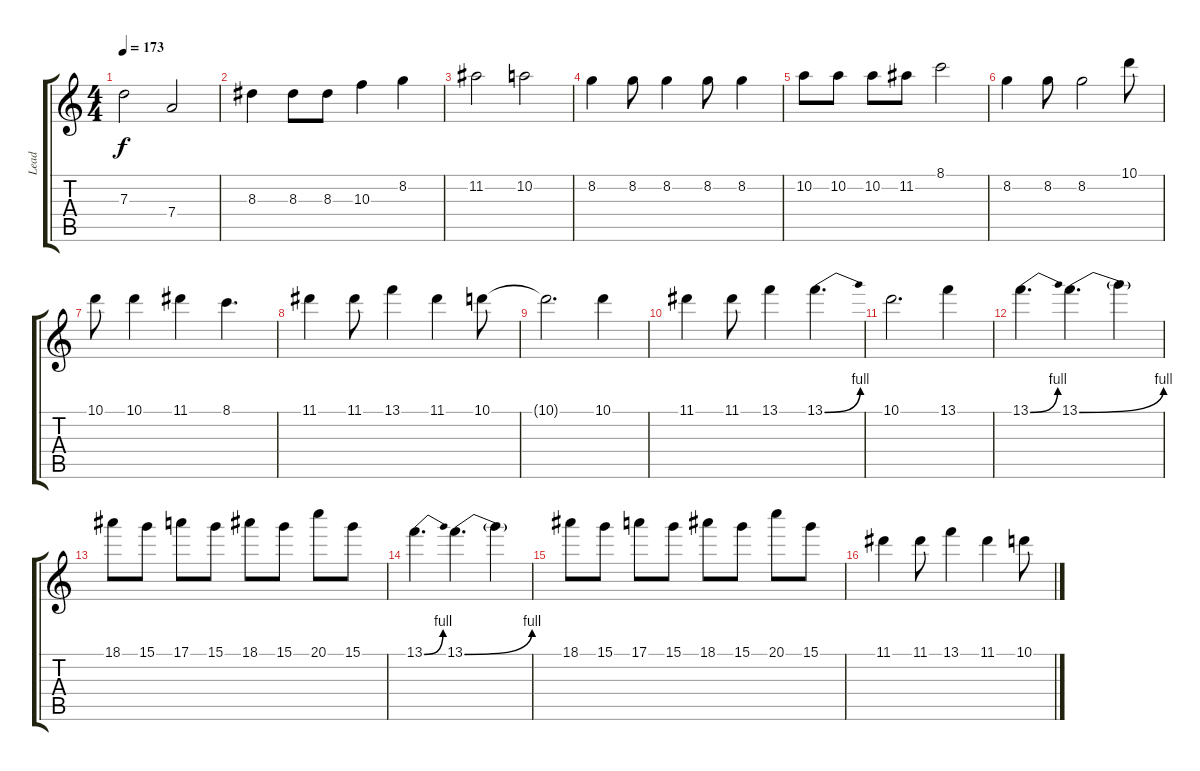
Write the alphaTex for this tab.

\track ("Lead" "Lead") {instrument distortionguitar}
\staff {score tabs}
\tuning (E4 B3 G3 D3 A2 E2) {hide}
\ts (4 4)
\tempo 173
\clef g2
\ks c
7.3.2{dy f} 7.4.2 |
8.3.4 8.3.8 8.3.8 10.3.4 8.2.4 |
11.2.2 10.2.2 |
8.2.4 8.2.8 8.2.4 8.2.8 8.2.4 |
10.2.8 10.2.8 10.2.8 11.2.8 8.1.2 |
8.2.4 8.2.8 8.2.2 10.1.8 |
10.1.8 10.1.4 11.1.4 8.1.4{d} |
11.1.4 11.1.8 13.1.4 11.1.4 10.1.8 |
10.1{t}.2{d} 10.1.4 |
11.1.4 11.1.8 13.1.4 13.1{be (bend 0 0 60 4)}.4{d} |
10.1.2{d} 13.1.4 |
13.1{be (bend 0 0 60 4)}.4{d} 13.1{be (bend 0 0 60 4)}.4{d} 13.1{t}.4 |
18.1.8 15.1.8 17.1.8 15.1.8 18.1.8 15.1.8 20.1.8 15.1.8 |
13.1{be (bend 0 0 60 4)}.4{d} 13.1{be (bend 0 0 60 4)}.4{d} 13.1{t}.4 |
18.1.8 15.1.8 17.1.8 15.1.8 18.1.8 15.1.8 20.1.8 15.1.8 |
11.1.4 11.1.8 13.1.4 11.1.4 10.1.8
